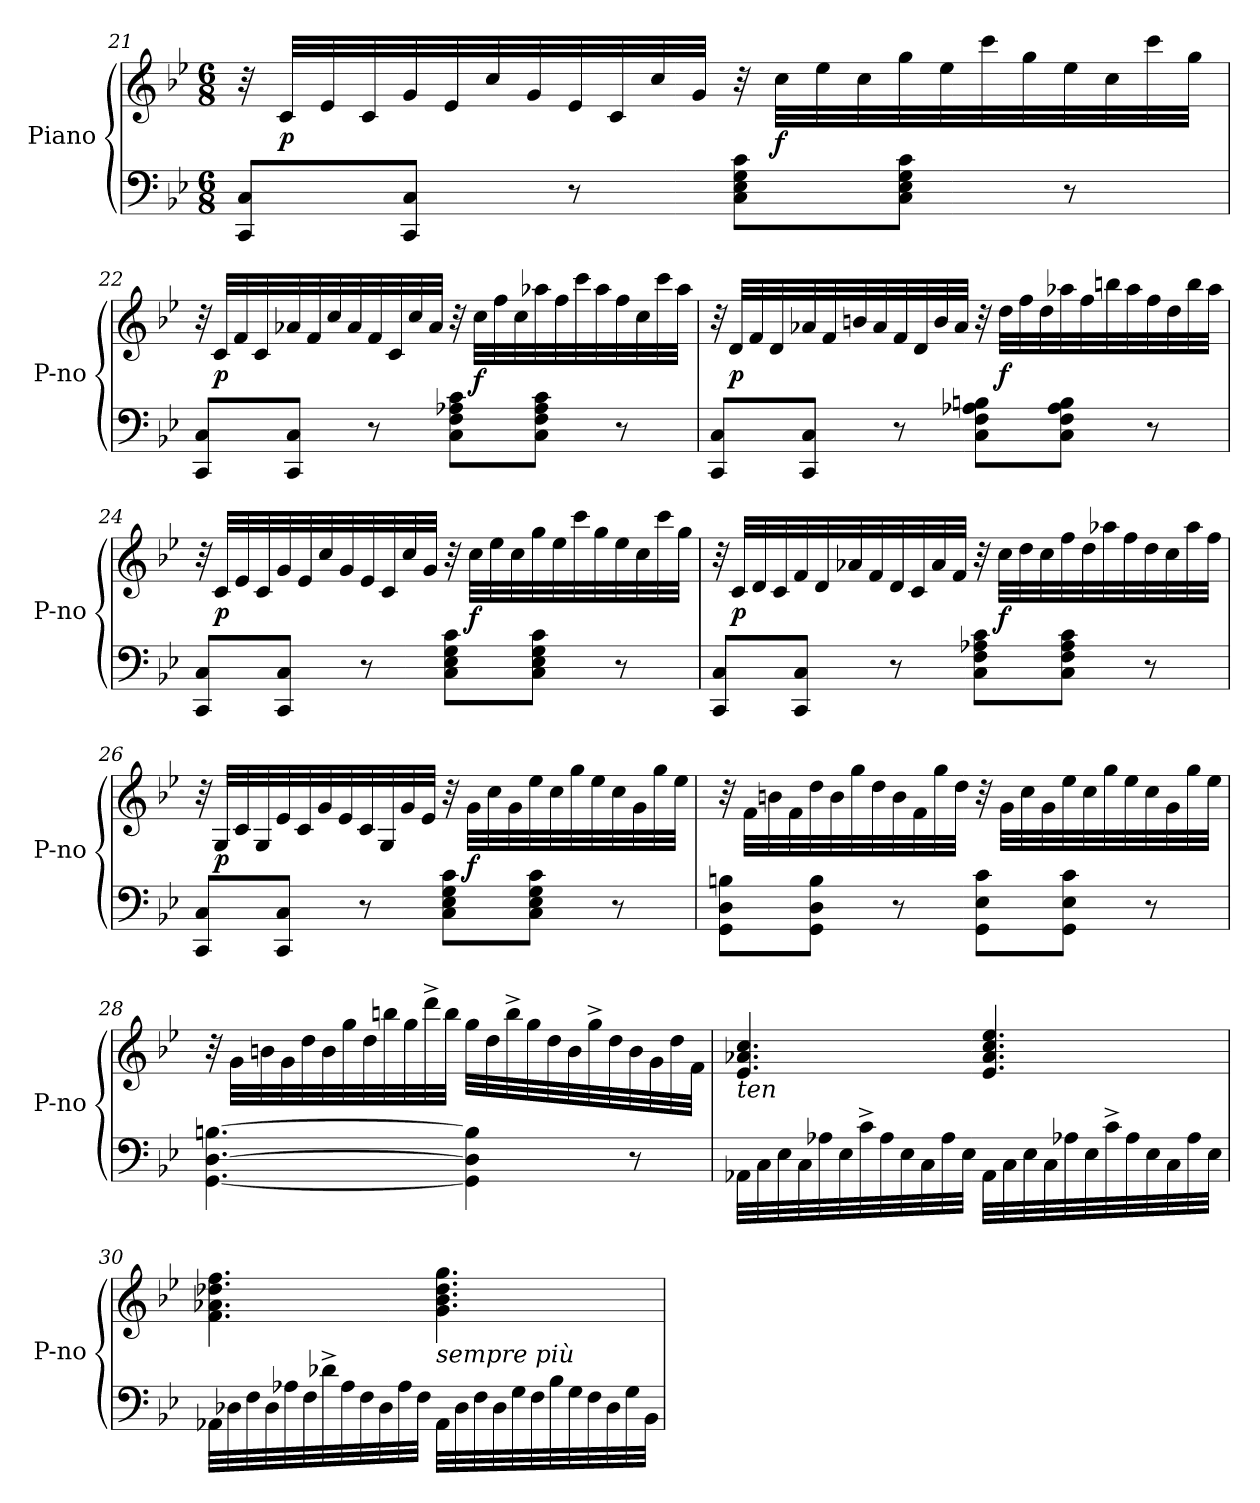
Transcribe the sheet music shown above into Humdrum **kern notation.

**kern	**kern	**dynam
*part1	*part1	*part1
*staff2	*staff1	*staff1/2
*I"Piano	*	*
*I'P-no	*	*
*clefF4	*clefG2	*
*k[b-e-]	*k[b-e-]	*
*M6/8	*M6/8	*
=21	=21	=21
8CC/ 8C/L	32r	.
.	32c/LLL	p
.	32e-/	.
.	32c/	.
8CC/ 8C/J	32g/	.
.	32e-/	.
.	32cc/	.
.	32g/	.
8r	32e-/	.
.	32c/	.
.	32cc/	.
.	32g/JJJ	.
8C\ 8E-\ 8G\ 8c\L	32r	.
.	32cc\LLL	f
.	32ee-\	.
.	32cc\	.
8C\ 8E-\ 8G\ 8c\J	32gg\	.
.	32ee-\	.
.	32ccc\	.
.	32gg\	.
8r	32ee-\	.
.	32cc\	.
.	32ccc\	.
.	32gg\JJJ	.
=22	=22	=22
8CC/ 8C/L	32r	.
.	32c/LLL	p
.	32f/	.
.	32c/	.
8CC/ 8C/J	32a-X/	.
.	32f/	.
.	32cc/	.
.	32a-/	.
8r	32f/	.
.	32c/	.
.	32cc/	.
.	32a-/JJJ	.
8C\ 8F\ 8A-X\ 8c\L	32r	.
.	32cc\LLL	f
.	32ff\	.
.	32cc\	.
8C\ 8F\ 8A-\ 8c\J	32aa-X\	.
.	32ff\	.
.	32ccc\	.
.	32aa-\	.
8r	32ff\	.
.	32cc\	.
.	32ccc\	.
.	32aa-\JJJ	.
=23	=23	=23
8CC/ 8C/L	32r	.
.	32d/LLL	p
.	32f/	.
.	32d/	.
8CC/ 8C/J	32a-X/	.
.	32f/	.
.	32bn/	.
.	32a-/	.
8r	32f/	.
.	32d/	.
.	32b/	.
.	32a-/JJJ	.
8C\ 8F\ 8A-X\ 8Bn\L	32r	.
.	32dd\LLL	f
.	32ff\	.
.	32dd\	.
8C\ 8F\ 8A-\ 8B\J	32aa-X\	.
.	32ff\	.
.	32bbn\	.
.	32aa-\	.
8r	32ff\	.
.	32dd\	.
.	32bb\	.
.	32aa-\JJJ	.
=24	=24	=24
8CC/ 8C/L	32r	.
.	32c/LLL	p
.	32e-/	.
.	32c/	.
8CC/ 8C/J	32g/	.
.	32e-/	.
.	32cc/	.
.	32g/	.
8r	32e-/	.
.	32c/	.
.	32cc/	.
.	32g/JJJ	.
8C\ 8E-\ 8G\ 8c\L	32r	.
.	32cc\LLL	f
.	32ee-\	.
.	32cc\	.
8C\ 8E-\ 8G\ 8c\J	32gg\	.
.	32ee-\	.
.	32ccc\	.
.	32gg\	.
8r	32ee-\	.
.	32cc\	.
.	32ccc\	.
.	32gg\JJJ	.
=25	=25	=25
8CC/ 8C/L	32r	.
.	32c/LLL	p
.	32d/	.
.	32c/	.
8CC/ 8C/J	32f/	.
.	32d/	.
.	32a-X/	.
.	32f/	.
8r	32d/	.
.	32c/	.
.	32a-/	.
.	32f/JJJ	.
8C\ 8F\ 8A-X\ 8c\L	32r	.
.	32cc\LLL	f
.	32dd\	.
.	32cc\	.
8C\ 8F\ 8A-\ 8c\J	32ff\	.
.	32dd\	.
.	32aa-X\	.
.	32ff\	.
8r	32dd\	.
.	32cc\	.
.	32aa-\	.
.	32ff\JJJ	.
=26	=26	=26
8CC/ 8C/L	32r	.
.	32G/LLL	p
.	32c/	.
.	32G/	.
8CC/ 8C/J	32e-/	.
.	32c/	.
.	32g/	.
.	32e-/	.
8r	32c/	.
.	32G/	.
.	32g/	.
.	32e-/JJJ	.
8C\ 8E-\ 8G\ 8c\L	32r	.
.	32g\LLL	f
.	32cc\	.
.	32g\	.
8C\ 8E-\ 8G\ 8c\J	32ee-\	.
.	32cc\	.
.	32gg\	.
.	32ee-\	.
8r	32cc\	.
.	32g\	.
.	32gg\	.
.	32ee-\JJJ	.
=27	=27	=27
8GG\ 8D\ 8Bn\L	32r	.
.	32f\LLL	.
.	32bn\	.
.	32f\	.
8GG\ 8D\ 8B\J	32dd\	.
.	32b\	.
.	32gg\	.
.	32dd\	.
8r	32b\	.
.	32f\	.
.	32gg\	.
.	32dd\JJJ	.
8GG\ 8E-\ 8c\L	32r	.
.	32g\LLL	.
.	32cc\	.
.	32g\	.
8GG\ 8E-\ 8c\J	32ee-\	.
.	32cc\	.
.	32gg\	.
.	32ee-\	.
8r	32cc\	.
.	32g\	.
.	32gg\	.
.	32ee-\JJJ	.
=28	=28	=28
[4.GG\ [4.D\ [4.Bn\	32r	.
.	32g\LLL	.
.	32bn\	.
.	32g\	.
.	32dd\	.
.	32b\	.
.	32gg\	.
.	32dd\	.
.	32bbn\	.
.	32gg\	.
.	32ddd^\	.
.	32bb\JJJ	.
4GG]\ 4D]\ 4B]\	32gg\LLL	.
.	32dd\	.
.	32bb^\	.
.	32gg\	.
.	32dd\	.
.	32b\	.
.	32gg^\	.
.	32dd\	.
8r	32b\	.
.	32g\	.
.	32dd\	.
.	32f\JJJ	.
=29	=29	=29
!	!LO:TX:b:i:t=ten	!
32AA-X\LLL	4.e-/ 4.a-X/ 4.cc/	.
32C\	.	.
32E-\	.	.
32C\	.	.
32A-X\	.	.
32E-\	.	.
32c^\	.	.
32A-\	.	.
32E-\	.	.
32C\	.	.
32A-\	.	.
32E-\JJJ	.	.
32AA-\LLL	4.e-/ 4.a-/ 4.cc/ 4.ee-/	.
32C\	.	.
32E-\	.	.
32C\	.	.
32A-X\	.	.
32E-\	.	.
32c^\	.	.
32A-\	.	.
32E-\	.	.
32C\	.	.
32A-\	.	.
32E-\JJJ	.	.
=30	=30	=30
32AA-X\LLL	4.f\ 4.a-X\ 4.dd-X\ 4.ff\	.
32D-X\	.	.
32F\	.	.
32D-\	.	.
32A-X\	.	.
32F\	.	.
32d-X^\	.	.
32A-\	.	.
32F\	.	.
32D-\	.	.
32A-\	.	.
32F\JJJ	.	.
!	!LO:TX:b:i:t=sempre più	!
32AA-\LLL	4.g\ 4.b-\ 4.dd-\ 4.gg\	.
32D-\	.	.
32F\	.	.
32D-\	.	.
32G\	.	.
32F\	.	.
32B-\	.	.
32G\	.	.
32F\	.	.
32D-\	.	.
32G\	.	.
32BB-\JJJ	.	.
=	=	=
*-	*-	*-
